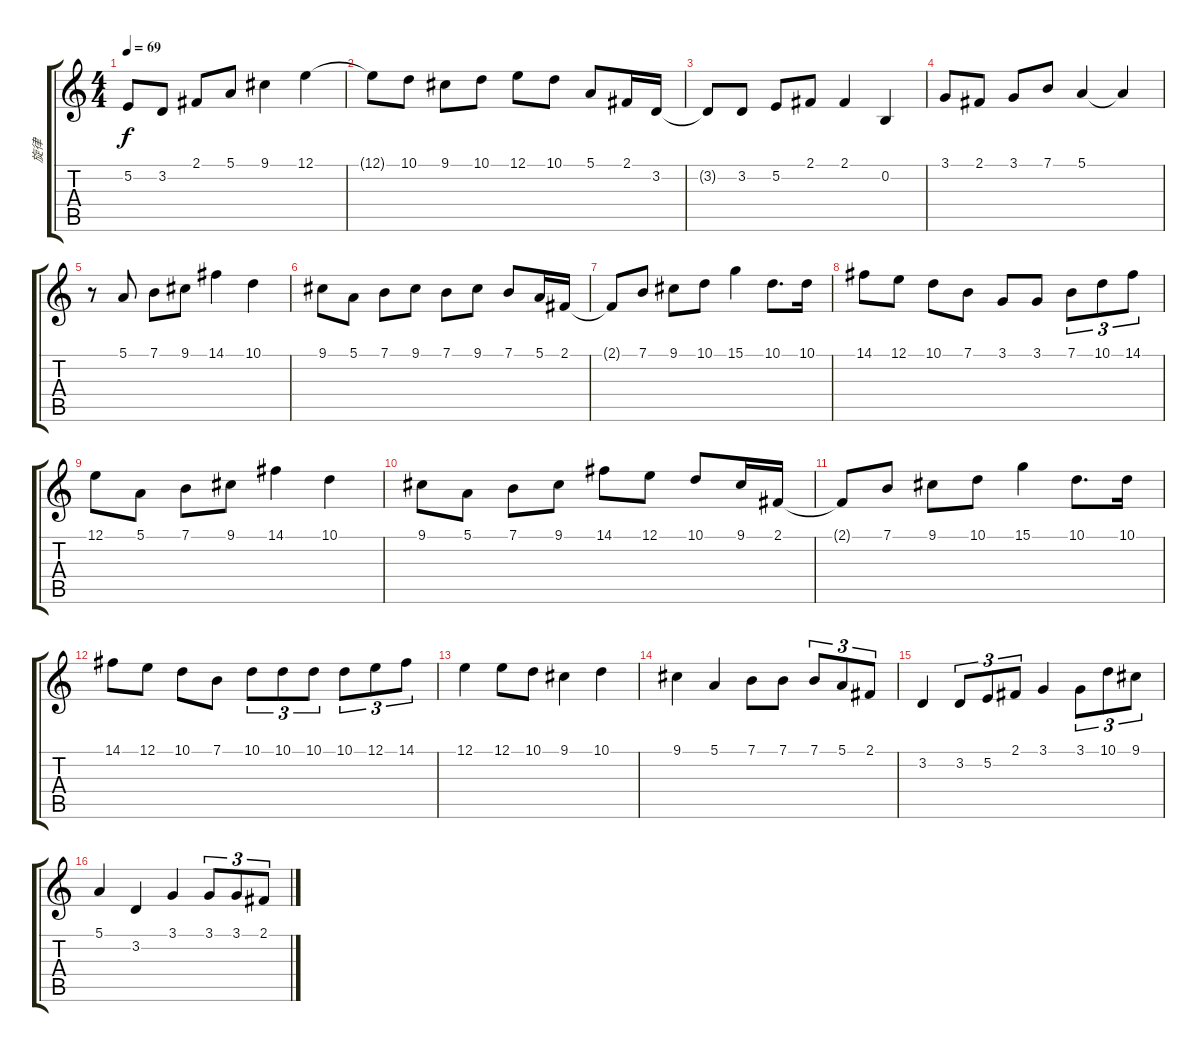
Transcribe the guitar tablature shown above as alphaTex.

\track ("旋律" "旋律") {instrument flute}
\staff {score tabs}
\tuning (E4 B3 G3 D3 A2 E2) {hide}
\ts (4 4)
\tempo 69
\clef g2
\ks c
5.2{t}.8{dy f} 3.2.8 2.1.8 5.1.8 9.1.4 12.1.4 |
12.1{t}.8 10.1.8 9.1.8 10.1.8 12.1.8 10.1.8 5.1.8 2.1.16 3.2.16 |
3.2{t}.8 3.2.8 5.2.8 2.1.8 2.1.4 0.2.4 |
3.1.8 2.1.8 3.1.8 7.1.8 5.1.4 5.1{t}.4 |
r.8 5.1.8 7.1.8 9.1.8 14.1.4 10.1.4 |
9.1.8 5.1.8 7.1.8 9.1.8 7.1.8 9.1.8 7.1.8 5.1.16 2.1.16 |
2.1{t}.8 7.1.8 9.1.8 10.1.8 15.1.4 10.1.8{d} 10.1.16 |
14.1.8 12.1.8 10.1.8 7.1.8 3.1.8 3.1.8 7.1.8{tu (3 2)} 10.1.8{tu (3 2)} 14.1.8{tu (3 2)} |
12.1.8 5.1.8 7.1.8 9.1.8 14.1.4 10.1.4 |
9.1.8 5.1.8 7.1.8 9.1.8 14.1.8 12.1.8 10.1.8 9.1.16 2.1.16 |
2.1{t}.8 7.1.8 9.1.8 10.1.8 15.1.4 10.1.8{d} 10.1.16 |
14.1.8 12.1.8 10.1.8 7.1.8 10.1.8{tu (3 2)} 10.1.8{tu (3 2)} 10.1.8{tu (3 2)} 10.1.8{tu (3 2)} 12.1.8{tu (3 2)} 14.1.8{tu (3 2)} |
12.1.4 12.1.8 10.1.8 9.1.4 10.1.4 |
9.1.4 5.1.4 7.1.8 7.1.8 7.1.8{tu (3 2)} 5.1.8{tu (3 2)} 2.1.8{tu (3 2)} |
3.2.4 3.2.8{tu (3 2)} 5.2.8{tu (3 2)} 2.1.8{tu (3 2)} 3.1.4 3.1.8{tu (3 2)} 10.1.8{tu (3 2)} 9.1.8{tu (3 2)} |
5.1.4 3.2.4 3.1.4 3.1.8{tu (3 2)} 3.1.8{tu (3 2)} 2.1.8{tu (3 2)}
